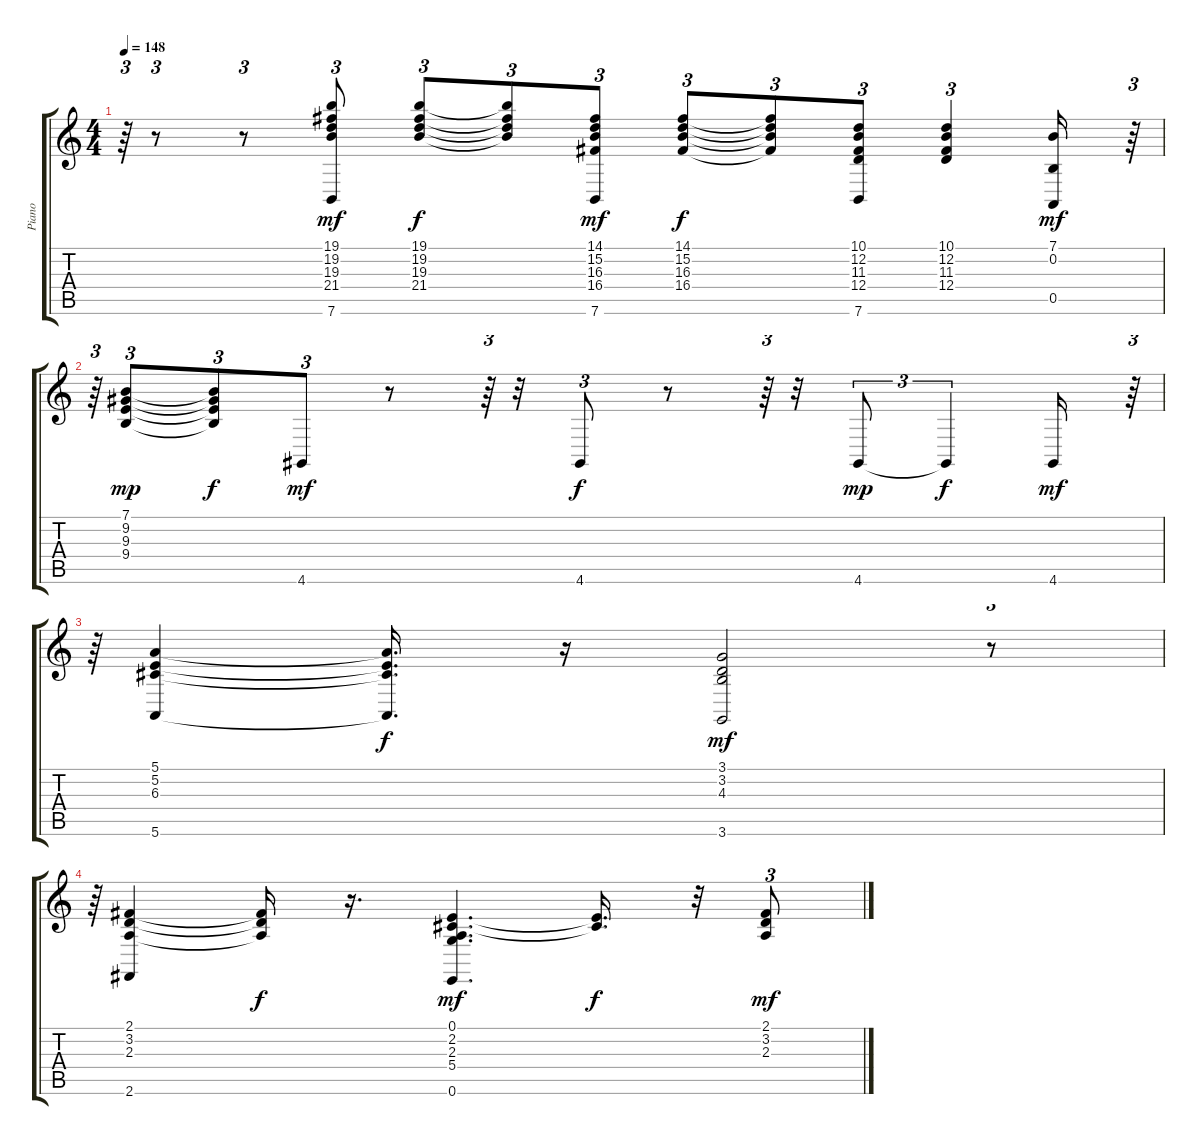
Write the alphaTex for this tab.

\track ("Piano" "Piano") {instrument acousticgrandpiano}
\staff {score tabs}
\tuning (E4 B3 G3 D3 A2 E2) {hide}
\ts (4 4)
\tempo 148
\clef g2
\ks c
r.64{tu (3 2) dy mf} r.8{tu (3 2)} r.8{tu (3 2)} (19.1 19.2 19.3 21.4 7.6).8{tu (3 2)} (19.1 19.2 19.3 21.4).8{tu (3 2) dy f} (19.1{t} 19.2{t} 19.3{t} 21.4{t}).8{tu (3 2)} (14.1 15.2 16.3 16.4 7.6).8{tu (3 2) dy mf} (14.1 15.2 16.3 16.4).8{tu (3 2) dy f} (14.1{t} 15.2{t} 16.3{t} 16.4{t}).8{tu (3 2)} (10.1 12.2 11.3 12.4 7.6).8{tu (3 2)} (10.1 12.2 11.3 12.4).4{tu (3 2)} (7.1 0.2 0.5).16{dy mf} r.64{tu (3 2)} |
r.64{tu (3 2)} (7.1 9.2 9.3 9.4).8{tu (3 2) dy mp} (7.1{t} 9.2{t} 9.3{t} 9.4{t}).8{tu (3 2) dy f} 4.6.8{tu (3 2) dy mf} r.8 r.64{tu (3 2)} r.32 4.6.8{tu (3 2) dy f} r.8 r.64{tu (3 2)} r.32 4.6.8{tu (3 2) dy mp} 4.6{t}.4{tu (3 2) dy f} 4.6.16{dy mf} r.64{tu (3 2)} |
r.64{tu (3 2)} (5.1 5.2 6.3 5.6).4 (5.1{t} 5.2{t} 6.3{t} 5.6{t}).16{d dy f} r.16 (3.1 3.2 4.3 3.6).2{dy mf} r.8{tu (3 2)} |
r.64{tu (3 2)} (2.1 3.2 2.3 2.6).4 (2.1{t} 3.2{t} 2.3{t}).16{dy f} r.16{d} (0.1 2.2 2.3 5.4 0.6).4{d dy mf} (0.1{t} 2.2{t}).16{d dy f} r.32 (2.1 3.2 2.3).8{tu (3 2) dy mf}
